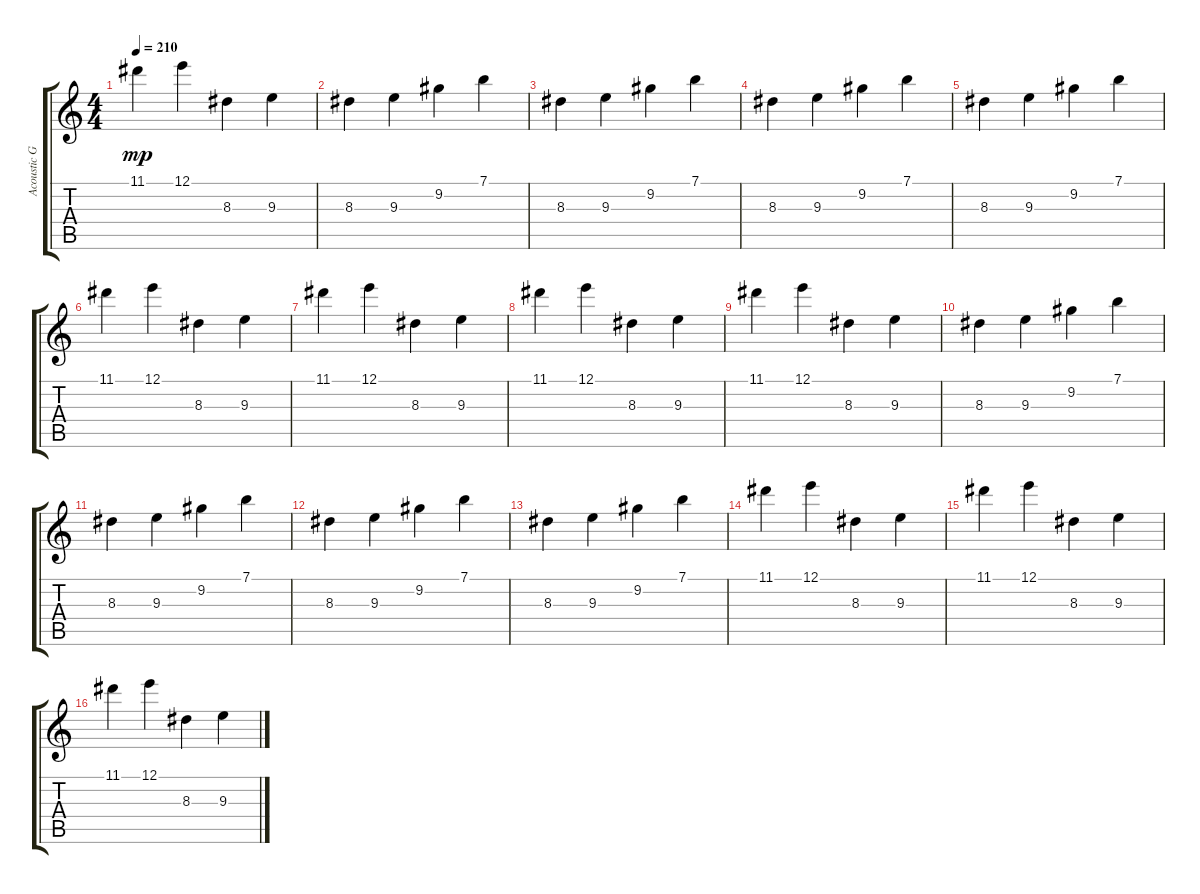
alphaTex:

\track ("Acoustic Guitar Lead For pt. 2" "Acoustic G") {mute instrument acousticguitarnylon}
\staff {score tabs}
\tuning (E4 B3 G3 D3 A2 E2) {hide}
\ts (4 4)
\tempo 210
\clef g2
\ks c
11.1.4{dy mp} 12.1.4 8.3.4 9.3.4 |
8.3.4 9.3.4 9.2.4 7.1.4 |
8.3.4 9.3.4 9.2.4 7.1.4 |
8.3.4 9.3.4 9.2.4 7.1.4 |
8.3.4 9.3.4 9.2.4 7.1.4 |
11.1.4 12.1.4 8.3.4 9.3.4 |
11.1.4 12.1.4 8.3.4 9.3.4 |
11.1.4 12.1.4 8.3.4 9.3.4 |
11.1.4 12.1.4 8.3.4 9.3.4 |
8.3.4 9.3.4 9.2.4 7.1.4 |
8.3.4 9.3.4 9.2.4 7.1.4 |
8.3.4 9.3.4 9.2.4 7.1.4 |
8.3.4 9.3.4 9.2.4 7.1.4 |
11.1.4 12.1.4 8.3.4 9.3.4 |
11.1.4 12.1.4 8.3.4 9.3.4 |
11.1.4 12.1.4 8.3.4 9.3.4
